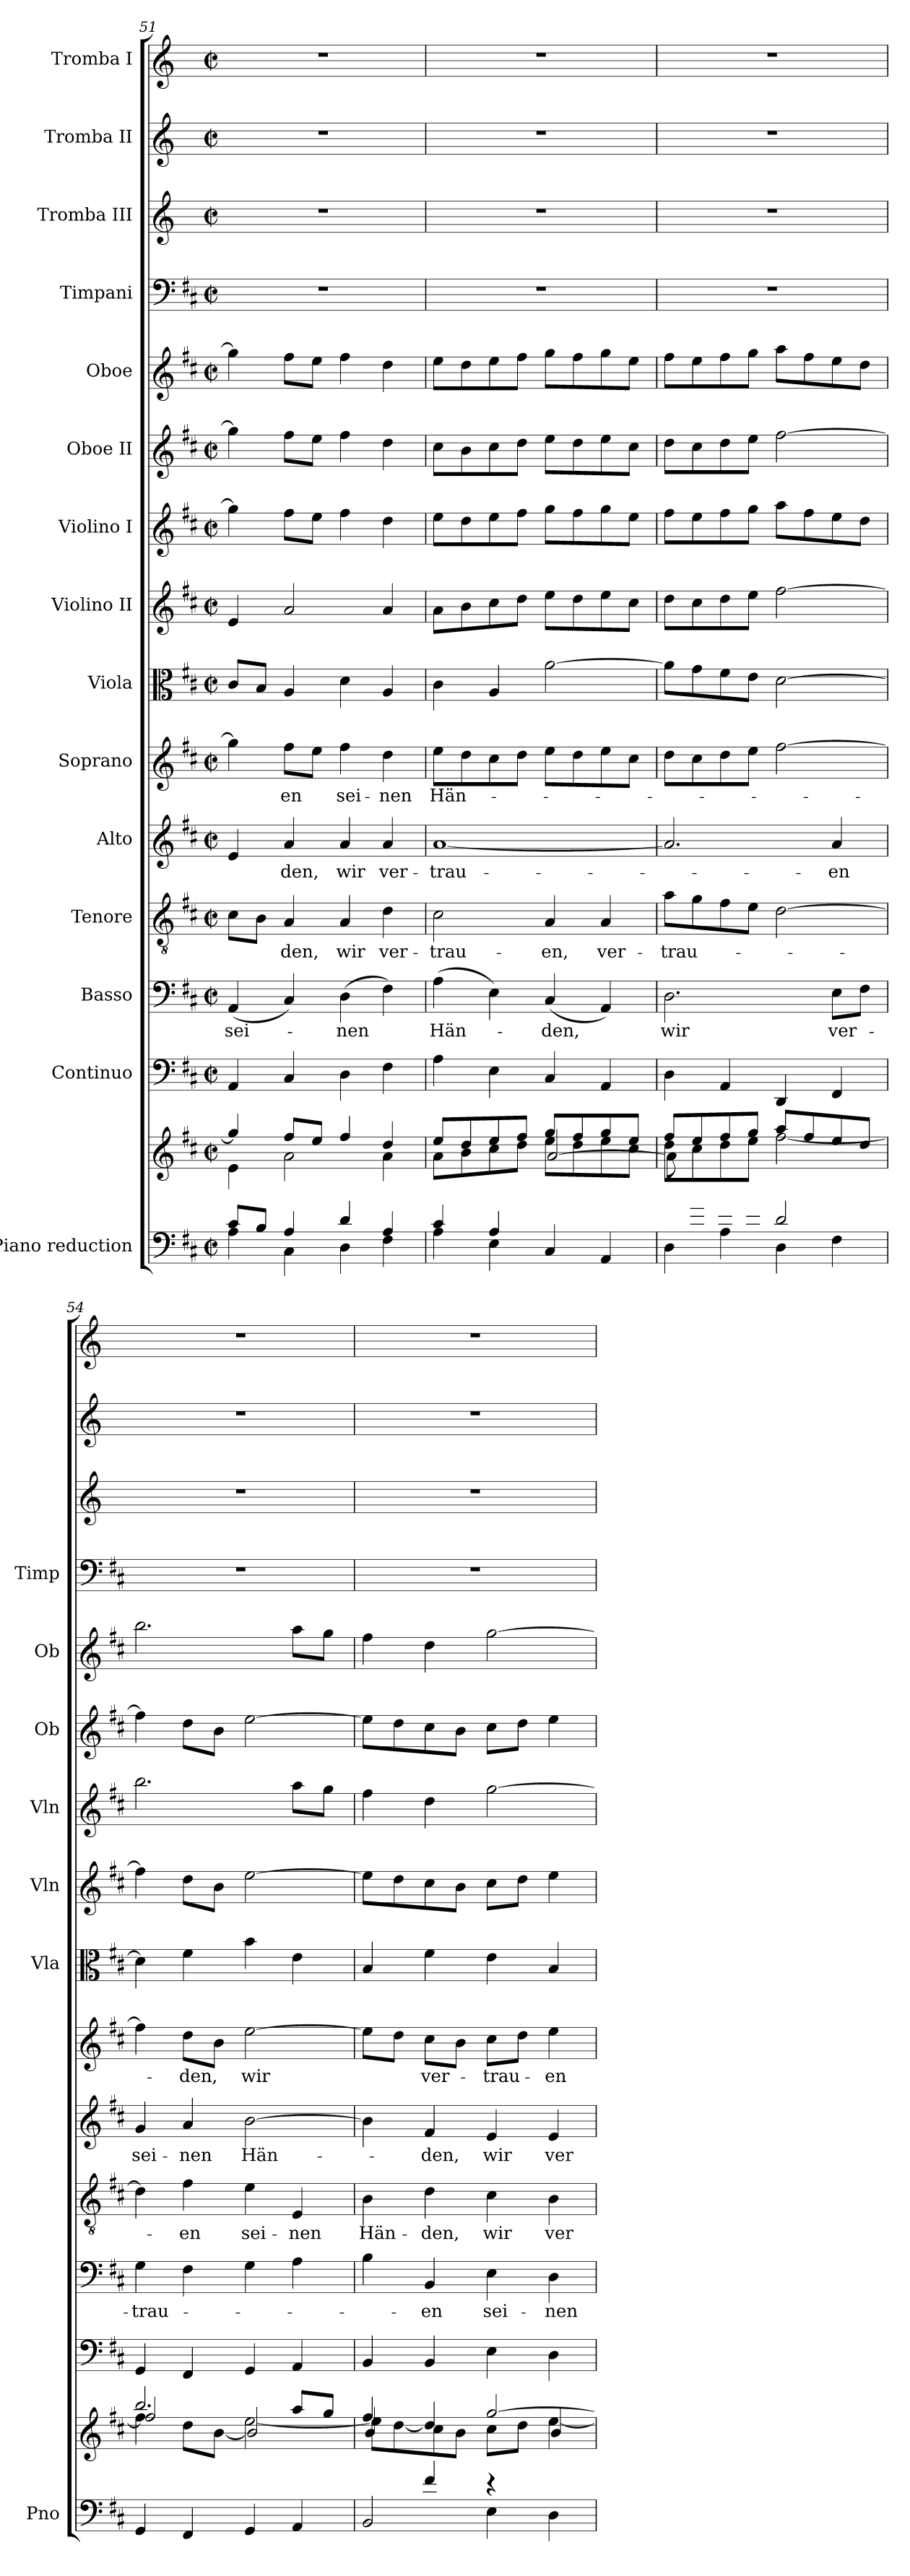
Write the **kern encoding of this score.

**kern	**kern	**kern	**kern	**text	**kern	**text	**kern	**text	**kern	**text	**kern	**kern	**kern	**kern	**kern	**kern	**kern	**kern	**kern
*part15	*part15	*part14	*part13	*part13	*part12	*part12	*part11	*part11	*part10	*part10	*part9	*part8	*part7	*part6	*part5	*part4	*part3	*part2	*part1
*staff16	*staff15	*staff14	*staff13	*staff13	*staff12	*staff12	*staff11	*staff11	*staff10	*staff10	*staff9	*staff8	*staff7	*staff6	*staff5	*staff4	*staff3	*staff2	*staff1
*I"Piano reduction	*	*I"Continuo	*I"Basso	*	*I"Tenore	*	*I"Alto	*	*I"Soprano	*	*I"Viola	*I"Violino II	*I"Violino I	*I"Oboe II	*I"Oboe	*I"Timpani	*I"Tromba III	*I"Tromba II	*I"Tromba I
*I'Pno	*	*	*	*	*	*	*	*	*	*	*I'Vla	*I'Vln	*I'Vln	*I'Ob	*I'Ob	*I'Timp	*	*	*
*clefF4	*clefG2	*clefF4	*clefF4	*	*clefGv2	*	*clefG2	*	*clefG2	*	*clefC3	*clefG2	*clefG2	*clefG2	*clefG2	*clefF4	*clefG2	*clefG2	*clefG2
*	*	*	*	*	*	*	*	*	*	*	*	*	*	*	*	*	*ITrd-1c-2	*ITrd-1c-2	*ITrd-1c-2
*k[f#c#]	*k[f#c#]	*k[f#c#]	*k[f#c#]	*	*k[f#c#]	*	*k[f#c#]	*	*k[f#c#]	*	*k[f#c#]	*k[f#c#]	*k[f#c#]	*k[f#c#]	*k[f#c#]	*k[f#c#]	*k[f#c#]	*k[f#c#]	*k[f#c#]
*M2/2	*M2/2	*M2/2	*M2/2	*	*M2/2	*	*M2/2	*	*M2/2	*	*M2/2	*M2/2	*M2/2	*M2/2	*M2/2	*M2/2	*M2/2	*M2/2	*M2/2
*met(c|)	*met(c|)	*met(c|)	*met(c|)	*	*met(c|)	*	*met(c|)	*	*met(c|)	*	*met(c|)	*met(c|)	*met(c|)	*met(c|)	*met(c|)	*met(c|)	*met(c|)	*met(c|)	*met(c|)
=51	=51	=51	=51	=51	=51	=51	=51	=51	=51	=51	=51	=51	=51	=51	=51	=51	=51	=51	=51
*^	*^	*	*	*	*	*	*	*	*	*	*	*	*	*	*	*	*	*	*
!	!	!	!	!	!	!LO:LY:b	!	!	!	!	!	!	!	!	!	!	!	!	!	!	!
8c#/L	4A\	4gg/]	4e\	4AA/	(4AA/	sei-	8c#\L	.	4e/	.	4gg\]	.	8c#/L	4e/	4gg\]	4gg\]	4gg\]	1r	1r	1r	1r
8B/J	.	.	.	.	.	.	8B\J	.	.	.	.	.	8B/J	.	.	.	.	.	.	.	.
!	!	!	!	!	!	!	!	!LO:LY:b	!	!LO:LY:b	!	!LO:LY:b	!	!	!	!	!	!	!	!	!
4A/	4C#\	8ff#/L	2a\	4C#/	4C#/)	.	4A/	-den,	4a/	-den,	8ff#\L	-en	4A/	2a/	8ff#\L	8ff#\L	8ff#\L	.	.	.	.
.	.	8ee/J	.	.	.	.	.	.	.	.	8ee\J	.	.	.	8ee\J	8ee\J	8ee\J	.	.	.	.
!	!	!	!	!	!	!LO:LY:b	!	!LO:LY:b	!	!LO:LY:b	!	!LO:LY:b	!	!	!	!	!	!	!	!	!
4d/	4D\	4ff#/	.	4D\	(4D\	-nen	4A/	wir	4a/	wir	4ff#\	sei-	4d\	.	4ff#\	4ff#\	4ff#\	.	.	.	.
!	!	!	!	!	!	!	!	!LO:LY:b	!	!LO:LY:b	!	!LO:LY:b	!	!	!	!	!	!	!	!	!
4A/	4F#\	4dd/	4a\	4F#\	4F#\)	.	4d\	ver-	4a/	ver-	4dd\	-nen	4A/	4a/	4dd\	4dd\	4dd\	.	.	.	.
=52	=52	=52	=52	=52	=52	=52	=52	=52	=52	=52	=52	=52	=52	=52	=52	=52	=52	=52	=52	=52	=52
*	*	*	*^	*	*	*	*	*	*	*	*	*	*	*	*	*	*	*	*	*	*
!	!	!	!	!	!	!	!LO:LY:b	!	!LO:LY:b	!	!LO:LY:b	!	!LO:LY:b	!	!	!	!	!	!	!	!	!
4c#/	4A\	8ee/L	8a\L	2ryy	4A\	(4A\	Hän-	2c#\	-trau-	[1a	-trau-	8ee\L	Hän-	4c#\	8a\L	8ee\L	8cc#\L	8ee\L	1r	1r	1r	1r
.	.	8dd/	8b\	.	.	.	.	.	.	.	.	8dd\	.	.	8b\	8dd\	8b\	8dd\	.	.	.	.
4A/	4E\	8ee/	8cc#\	.	4E\	4E\)	.	.	.	.	.	8cc#\	.	4A/	8cc#\	8ee\	8cc#\	8ee\	.	.	.	.
.	.	8ff#/J	8dd\J	.	.	.	.	.	.	.	.	8dd\J	.	.	8dd\J	8ff#\J	8dd\J	8ff#\J	.	.	.	.
!	!	!	!	!	!	!	!LO:LY:b	!	!LO:LY:b	!	!	!	!	!	!	!	!	!	!	!	!	!
2ryy	4C#/	8gg/L	8ee\L	[2a/	4C#/	(4C#/	-den,	4A/	-en,	.	.	8ee\L	.	[2a\	8ee\L	8gg\L	8ee\L	8gg\L	.	.	.	.
.	.	8ff#/	8dd\	.	.	.	.	.	.	.	.	8dd\	.	.	8dd\	8ff#\	8dd\	8ff#\	.	.	.	.
!	!	!	!	!	!	!	!	!	!LO:LY:b	!	!	!	!	!	!	!	!	!	!	!	!	!
.	4AA/	8gg/	8ee\	.	4AA/	4AA/)	.	4A/	ver-	.	.	8ee\	.	.	8ee\	8gg\	8ee\	8gg\	.	.	.	.
.	.	8ee/J	8cc#\J	.	.	.	.	.	.	.	.	8cc#\J	.	.	8cc#\J	8ee\J	8cc#\J	8ee\J	.	.	.	.
=53	=53	=53	=53	=53	=53	=53	=53	=53	=53	=53	=53	=53	=53	=53	=53	=53	=53	=53	=53	=53	=53	=53
!	!	!	!	!	!	!	!LO:LY:b	!	!LO:LY:b	!	!	!	!	!	!	!	!	!	!	!	!	!
8ryy	4D\	8ff#/L	8dd\L	8a\L]	4D\	2.D\	wir	8a\L	-trau-	2.a/]	.	8dd\L	.	8a\L]	8dd\L	8ff#\L	8dd\L	8ff#\L	1r	1r	1r	1r
8g/	.	8ee/	8cc#\	2..ryy	.	.	.	8g\	.	.	.	8cc#\	.	8g\	8cc#\	8ee\	8cc#\	8ee\	.	.	.	.
8f#/	4A\	8ff#/	8dd\	.	4AA/	.	.	8f#\	.	.	.	8dd\	.	8f#\	8dd\	8ff#\	8dd\	8ff#\	.	.	.	.
8e/J	.	8gg/J	8ee\J	.	.	.	.	8e\J	.	.	.	8ee\J	.	8e\J	8ee\J	8gg\J	8ee\J	8gg\J	.	.	.	.
2d/	4D\	8aa/L	[2ff#\	.	4DD/	.	.	[2d\	.	.	.	[2ff#\	.	[2d\	[2ff#\	8aa\L	[2ff#\	8aa\L	.	.	.	.
.	.	8ff#/	.	.	.	.	.	.	.	.	.	.	.	.	.	8ff#\	.	8ff#\	.	.	.	.
!	!	!	!	!	!	!	!LO:LY:b	!	!	!	!LO:LY:b	!	!	!	!	!	!	!	!	!	!	!
.	4F#\	8ee/	.	.	4FF#/	8E\L	ver-	.	.	4a/	-en	.	.	.	.	8ee\	.	8ee\	.	.	.	.
.	.	8dd/J	.	.	.	8F#\J	.	.	.	.	.	.	.	.	.	8dd\J	.	8dd\J	.	.	.	.
*v	*v	*	*	*	*	*	*	*	*	*	*	*	*	*	*	*	*	*	*	*	*	*
=54	=54	=54	=54	=54	=54	=54	=54	=54	=54	=54	=54	=54	=54	=54	=54	=54	=54	=54	=54	=54	=54
!	!	!	!	!	!	!LO:LY:b	!	!	!	!LO:LY:b	!	!	!	!	!	!	!	!	!	!	!
4GG/	2.bb/	4ff#\]	2ff#/	4GG/	4G\	-trau-	4d\]	.	4g/	sei-	4ff#\]	.	4d\]	4ff#\]	2.bb\	4ff#\]	2.bb\	1r	1r	1r	1r
!	!	!	!	!	!	!	!	!LO:LY:b	!	!LO:LY:b	!	!LO:LY:b	!	!	!	!	!	!	!	!	!
4FF#/	.	8dd\L	.	4FF#/	4F#\	.	4f#\	-en	4a/	-nen	8dd\L	-den,	4f#\	8dd\L	.	8dd\L	.	.	.	.	.
.	.	[8b\J	.	.	.	.	.	.	.	.	8b\J	.	.	8b\J	.	8b\J	.	.	.	.	.
!	!	!	!	!	!	!	!	!LO:LY:b	!	!LO:LY:b	!	!LO:LY:b	!	!	!	!	!	!	!	!	!
4GG/	.	[2ee\	2b/]	4GG/	4G\	.	4e\	sei-	[2b\	Hän-	[2ee\	wir	4b\	[2ee\	.	[2ee\	.	.	.	.	.
!	!	!	!	!	!	!	!	!LO:LY:b	!	!	!	!	!	!	!	!	!	!	!	!	!
4AA/	8aa/L	.	.	4AA/	4A\	.	4E/	-nen	.	.	.	.	4e\	.	8aa\L	.	8aa\L	.	.	.	.
.	8gg/J	.	.	.	.	.	.	.	.	.	.	.	.	.	8gg\J	.	8gg\J	.	.	.	.
=55	=55	=55	=55	=55	=55	=55	=55	=55	=55	=55	=55	=55	=55	=55	=55	=55	=55	=55	=55	=55	=55
*^	*	*	*	*	*	*	*	*	*	*	*	*	*	*	*	*	*	*	*	*	*
!	!	!	!	!	!	!	!	!	!LO:LY:b	!	!	!	!	!	!	!	!	!	!	!	!	!
4ryy	2BB/	4ff#/	8ee\L]	4b/	4BB/	4B\	.	4B\	Hän-	4b\]	.	8ee\L]	.	4B/	8ee\L]	4ff#\	8ee\L]	4ff#\	1r	1r	1r	1r
.	.	.	[>8dd\	.	.	.	.	.	.	.	.	8dd\J	.	.	8dd\	.	8dd\	.	.	.	.	.
!	!	!	!	!	!	!	!LO:LY:b	!	!LO:LY:b	!	!LO:LY:b	!	!LO:LY:b	!	!	!	!	!	!	!	!	!
4f#/	.	4dd/]	8cc#\	2ryy	4BB/	4BB/	-en	4d\	-den,	4f#/	-den,	8cc#\L	ver-	4f#\	8cc#\	4dd\	8cc#\	4dd\	.	.	.	.
.	.	.	8b\J	.	.	.	.	.	.	.	.	8b\J	.	.	8b\J	.	8b\J	.	.	.	.	.
!	!	!	!	!	!	!	!LO:LY:b	!	!LO:LY:b	!	!LO:LY:b	!	!LO:LY:b	!	!	!	!	!	!	!	!	!
4r	4E\	[2gg/	8cc#\L	.	4E\	4E\	sei-	4c#\	wir	4e/	wir	8cc#\L	-trau-	4e\	8cc#\L	[2gg\	8cc#\L	[2gg\	.	.	.	.
.	.	.	8dd\J	.	.	.	.	.	.	.	.	8dd\J	.	.	8dd\J	.	8dd\J	.	.	.	.	.
!	!	!	!	!	!	!	!LO:LY:b	!	!LO:LY:b	!	!LO:LY:b	!	!LO:LY:b	!	!	!	!	!	!	!	!	!
4ryy	4D\	.	[4ee\	4b/	4D\	4D\	-nen	4B\	ver-	4e/	ver-	4ee\	-en	4B/	4ee\	.	4ee\	.	.	.	.	.
*v	*v	*	*	*	*	*	*	*	*	*	*	*	*	*	*	*	*	*	*	*	*	*
*	*v	*v	*v	*	*	*	*	*	*	*	*	*	*	*	*	*	*	*	*	*	*
=	=	=	=	=	=	=	=	=	=	=	=	=	=	=	=	=	=	=	=
*-	*-	*-	*-	*-	*-	*-	*-	*-	*-	*-	*-	*-	*-	*-	*-	*-	*-	*-	*-
